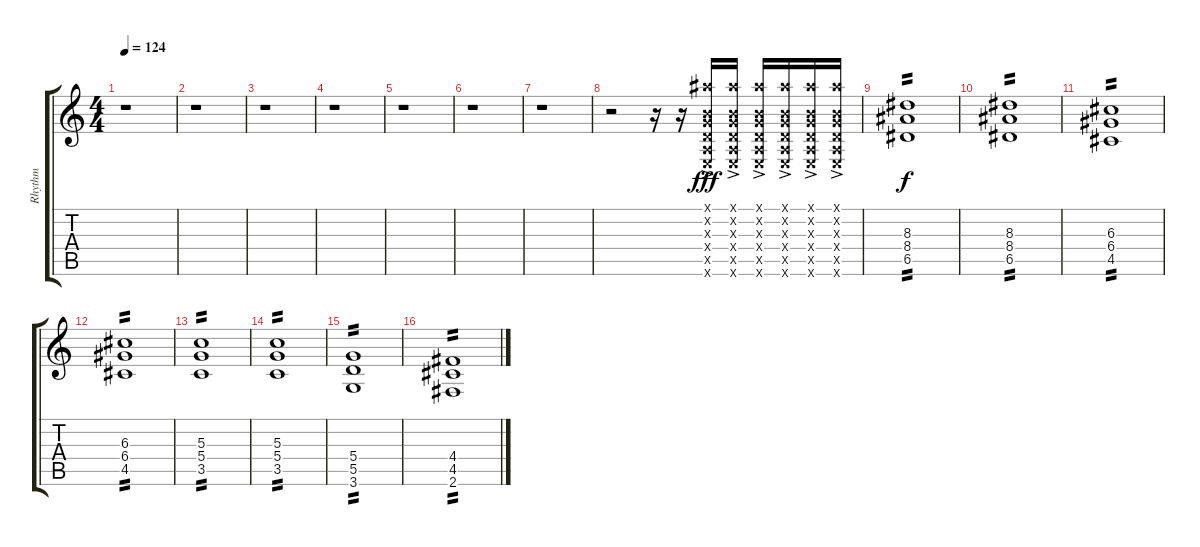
\track ("Rhythm" "Rhythm") {instrument overdrivenguitar}
\staff {score tabs}
\tuning (E4 B3 G3 D3 A2 E2) {hide}
\ts (4 4)
\tempo 124
\clef g2
\ks c
r.1{dy fff} |
r.1 |
r.1 |
r.1 |
r.1 |
r.1 |
r.1 |
r.2 r.16 r.16 (6.1{ac x} 0.2{ac x} 0.3{ac x} 0.4{ac x} 0.5{ac x} 0.6{ac x}).16 (6.1{ac x} 0.2{ac x} 0.3{ac x} 0.4{ac x} 0.5{ac x} 0.6{ac x}).16 (6.1{ac x} 0.2{ac x} 0.3{ac x} 0.4{ac x} 0.5{ac x} 0.6{ac x}).16 (6.1{ac x} 0.2{ac x} 0.3{ac x} 0.4{ac x} 0.5{ac x} 0.6{ac x}).16 (6.1{ac x} 0.2{ac x} 0.3{ac x} 0.4{ac x} 0.5{ac x} 0.6{ac x}).16 (6.1{ac x} 0.2{ac x} 0.3{ac x} 0.4{ac x} 0.5{ac x} 0.6{ac x}).16 |
(8.3 8.4 6.5).1{tp 2 dy f} |
(8.3 8.4 6.5).1{tp 2} |
(6.3 6.4 4.5).1{tp 2} |
(6.3 6.4 4.5).1{tp 2} |
(5.3 5.4 3.5).1{tp 2} |
(5.3 5.4 3.5).1{tp 2} |
(5.4 5.5 3.6).1{tp 2} |
(4.4 4.5 2.6).1{tp 2}
